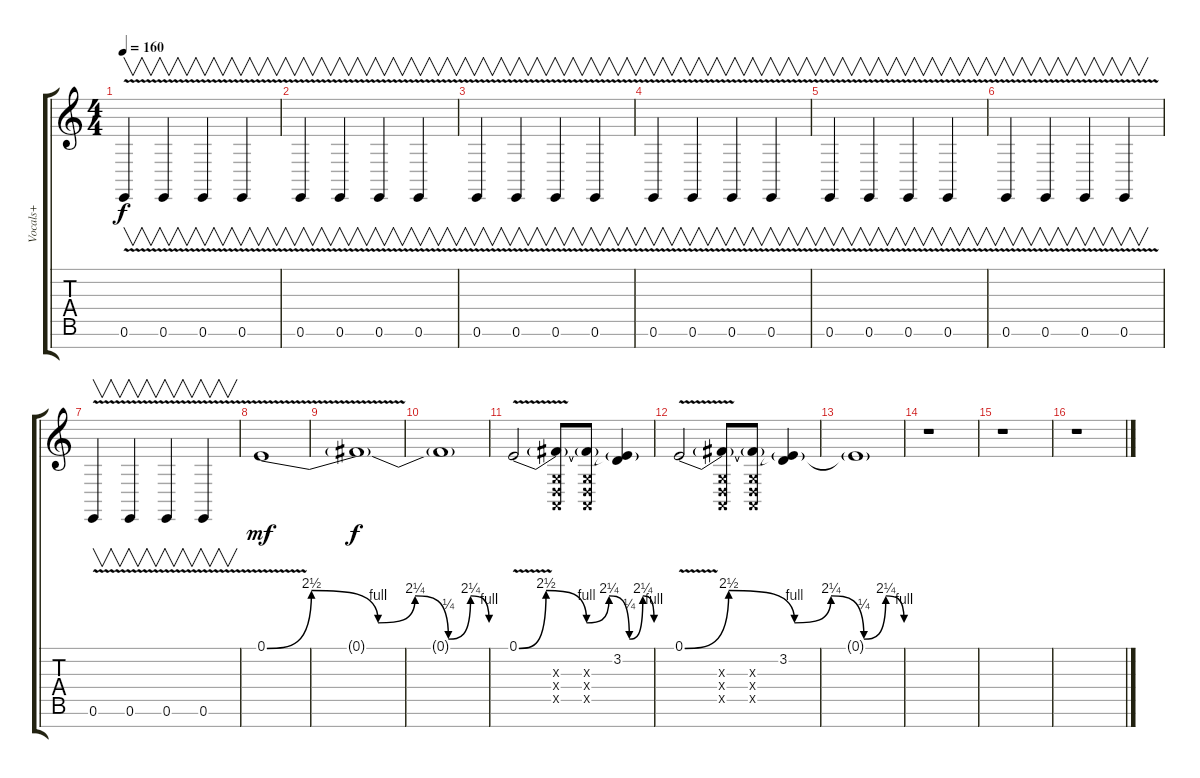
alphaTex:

\track ("Vocals+" "Vocals+") {mute instrument lead2sawtooth}
\staff {score tabs}
\tuning (E4 B3 G3 D3 A2 E2 B1) {hide}
\ts (4 4)
\tempo 160
\clef g2
\ks c
0.6{v}.4{v dy f} 0.6{v}.4{v} 0.6{v}.4{v} 0.6{v}.4{v} |
0.6{v}.4{v} 0.6{v}.4{v} 0.6{v}.4{v} 0.6{v}.4{v} |
0.6{v}.4{v} 0.6{v}.4{v} 0.6{v}.4{v} 0.6{v}.4{v} |
0.6{v}.4{v} 0.6{v}.4{v} 0.6{v}.4{v} 0.6{v}.4{v} |
0.6{v}.4{v} 0.6{v}.4{v} 0.6{v}.4{v} 0.6{v}.4{v} |
0.6{v}.4{v} 0.6{v}.4{v} 0.6{v}.4{v} 0.6{v}.4{v} |
0.6{v}.4{v} 0.6{v}.4{v} 0.6{v}.4{v} 0.6{v}.4{v} |
0.1{be (custom 0 0 12 10 30 4 40 9 49 1 55 9 60 4) v}.1{dy mf instrument seashore} |
0.1{t}.1{dy f} |
0.1{t}.1 |
0.1{be (custom 0 0 12 10 30 4 40 9 49 1 55 9 60 4) v}.2 (0.1{t} 0.3{x} 0.4{x} 0.5{x}).8 (0.1{t} 0.3{x} 0.4{x} 0.5{x}).8 (0.1{t} 3.2).4 |
0.1{be (custom 0 0 12 10 30 4 40 9 49 1 55 9 60 4) v}.2 (0.1{t} 0.3{x} 0.4{x} 0.5{x}).8 (0.1{t} 0.3{x} 0.4{x} 0.5{x}).8 (0.1{t} 3.2).4 |
0.1{t}.1 |
r.1 |
r.1 |
r.1
